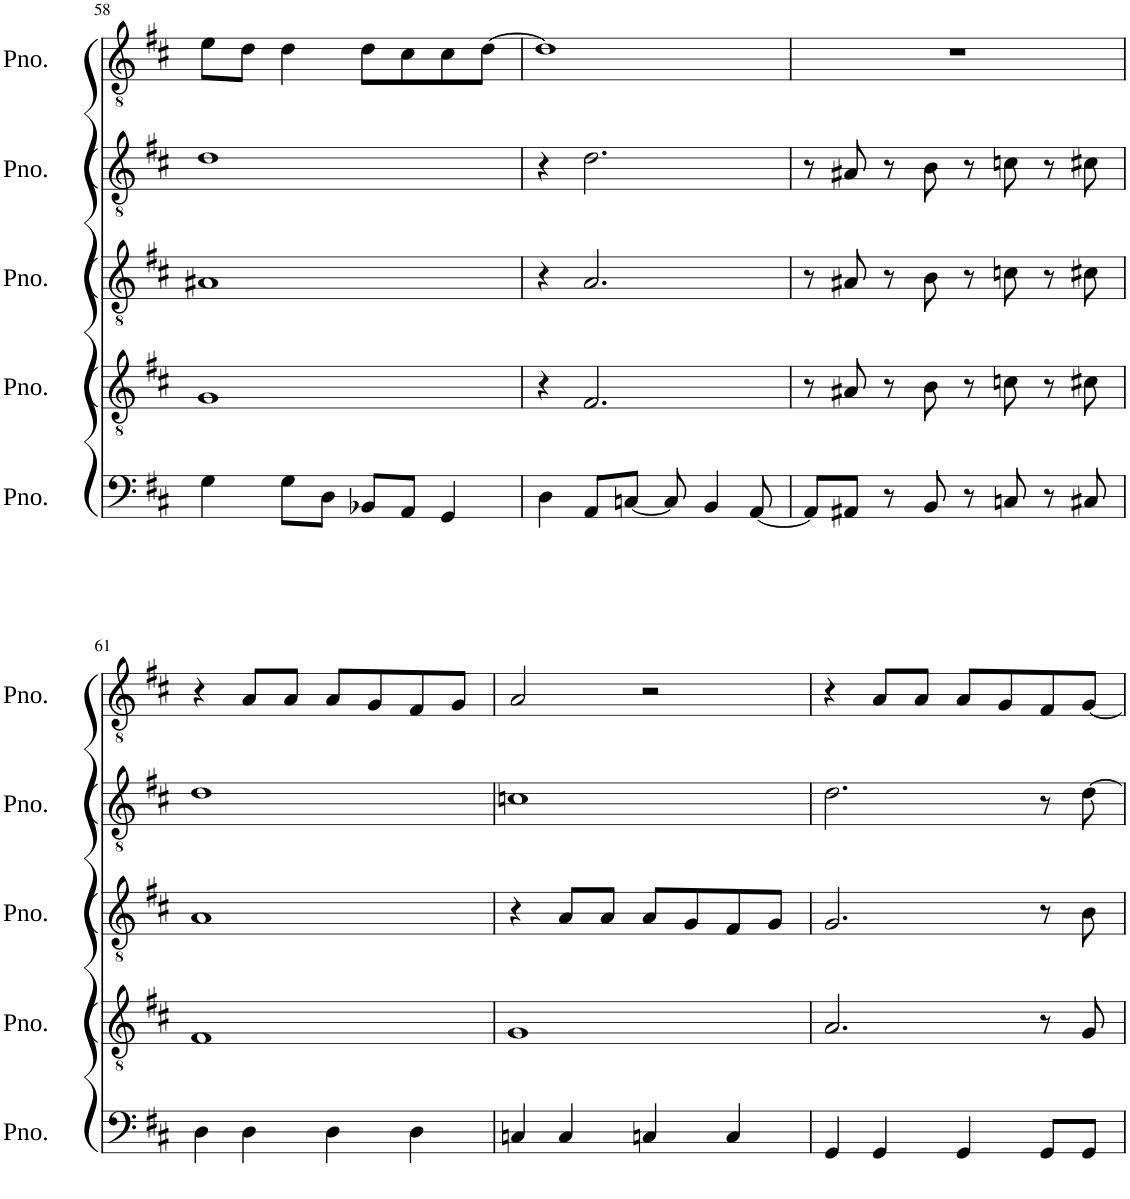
**kern	**kern	**kern	**kern	**kern
*part5	*part4	*part3	*part2	*part1
*staff5	*staff4	*staff3	*staff2	*staff1
*I"Piano	*I"Piano	*I"Piano	*I"Piano	*I"Piano
*I'Pno.	*I'Pno.	*I'Pno.	*I'Pno.	*I'Pno.
!!LO:PB:g=z
*clefF4	*clefGv2	*clefGv2	*clefGv2	*clefGv2
*k[f#c#]	*k[f#c#]	*k[f#c#]	*k[f#c#]	*k[f#c#]
*M4/4	*M4/4	*M4/4	*M4/4	*M4/4
=58	=58	=58	=58	=58
4G\	1G	1A#X	1d	8e\L
.	.	.	.	8d\J
8G\L	.	.	.	4d\
8D\J	.	.	.	.
8BB-X/L	.	.	.	8d\L
8AA/J	.	.	.	8c#\
4GG/	.	.	.	8c#\
.	.	.	.	[8d\J
=59	=59	=59	=59	=59
4D\	4r	4r	4r	1d]
8AA/L	2.F#/	2.A/	2.d\	.
[8Cn/J	.	.	.	.
8C/]	.	.	.	.
4BB/	.	.	.	.
[8AA/	.	.	.	.
=60	=60	=60	=60	=60
8AA/L]	8r	8r	8r	1r
8AA#X/J	8A#X/	8A#X/	8A#X/	.
8r	8r	8r	8r	.
8BB/	8B\	8B\	8B\	.
8r	8r	8r	8r	.
8Cn/	8cn\	8cn\	8cn\	.
8r	8r	8r	8r	.
8C#X/	8c#X\	8c#X\	8c#X\	.
!!LO:LB:g=z
=61	=61	=61	=61	=61
4D\	1F#	1A	1d	4r
4D\	.	.	.	8A/L
.	.	.	.	8A/J
4D\	.	.	.	8A/L
.	.	.	.	8G/
4D\	.	.	.	8F#/
.	.	.	.	8G/J
=62	=62	=62	=62	=62
4Cn/	1G	4r	1cn	2A/
4C/	.	8A/L	.	.
.	.	8A/J	.	.
4Cn/	.	8A/L	.	2r
.	.	8G/	.	.
4C/	.	8F#/	.	.
.	.	8G/J	.	.
=63	=63	=63	=63	=63
4GG/	2.A/	2.G/	2.d\	4r
4GG/	.	.	.	8A/L
.	.	.	.	8A/J
4GG/	.	.	.	8A/L
.	.	.	.	8G/
8GG/L	8r	8r	8r	8F#/
8GG/J	8G/	8B\	[8d\	[8G/J
=	=	=	=	=
*-	*-	*-	*-	*-
